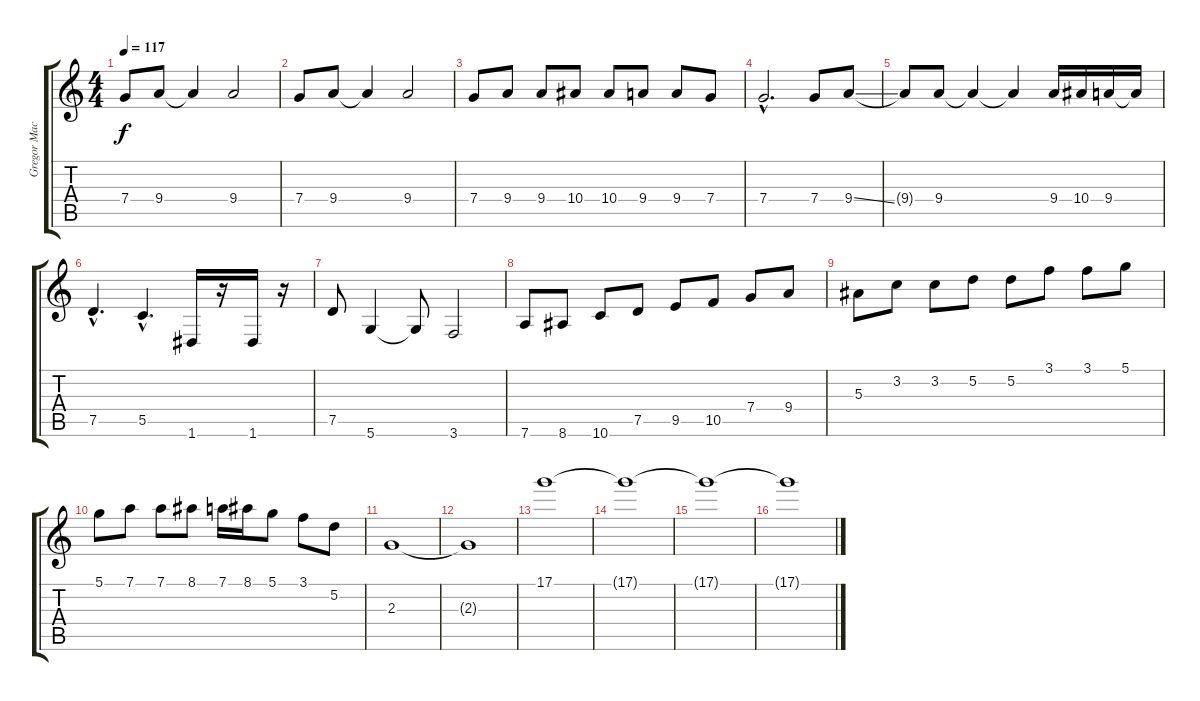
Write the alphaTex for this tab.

\track ("Gregor Mackintosh" "Gregor Mac") {instrument distortionguitar}
\staff {score tabs}
\tuning (D4 A3 F3 C3 G2 D2) {hide}
\ts (4 4)
\tempo 117
\clef g2
\ks c
7.4.8{dy f instrument distortionguitar} 9.4.8 9.4{t}.4 9.4.2 |
7.4.8 9.4.8 9.4{t}.4 9.4.2 |
7.4.8 9.4.8 9.4.8 10.4.8 10.4.8 9.4.8 9.4.8 7.4.8 |
7.4{hac}.2{d} 7.4.8 9.4{ss}.8 |
9.4{t}.8 9.4.8 9.4{t}.4 9.4{t}.4 9.4.16 10.4.16 9.4.16 9.4{t}.16 |
7.5{hac}.4{d} 5.5{hac}.4{d} 1.6.16 r.16 1.6.16 r.16 |
7.5.8 5.6.4 5.6{t}.8 3.6.2 |
7.6.8 8.6.8 10.6.8 7.5.8 9.5.8 10.5.8 7.4.8 9.4.8 |
5.3.8 3.2.8 3.2.8 5.2.8 5.2.8 3.1.8 3.1.8 5.1.8 |
5.1.8 7.1.8 7.1.8 8.1.8 7.1.16 8.1.16 5.1.8 3.1.8 5.2.8 |
2.3.1 |
2.3{t}.1 |
17.1.1 |
17.1{t}.1 |
17.1{t}.1 |
17.1{t}.1
